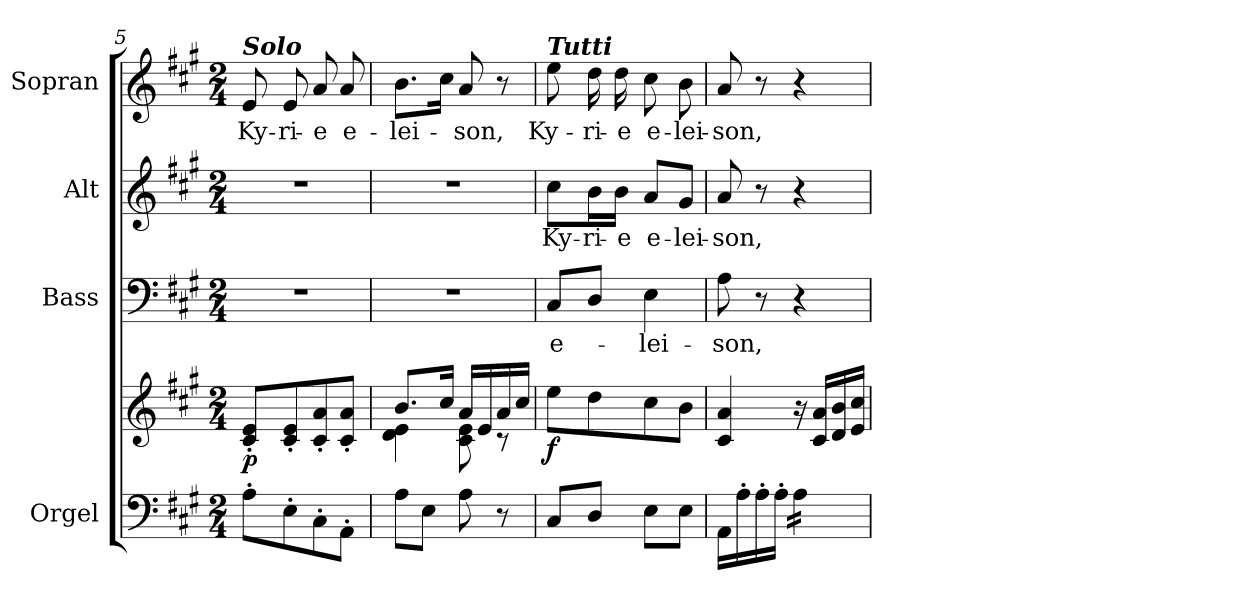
**kern	**kern	**dynam	**kern	**text	**kern	**text	**kern	**text
*part4	*part4	*part4	*part3	*part3	*part2	*part2	*part1	*part1
*staff5	*staff4	*staff4/5	*staff3	*staff3	*staff2	*staff2	*staff1	*staff1
*I"Orgel	*	*	*I"Bass	*	*I"Alt	*	*I"Sopran	*
*I'Org.	*	*	*I'B.	*	*I'A.	*	*I'S.	*
*clefF4	*clefG2	*	*clefF4	*	*clefG2	*	*clefG2	*
*k[f#c#g#]	*k[f#c#g#]	*	*k[f#c#g#]	*	*k[f#c#g#]	*	*k[f#c#g#]	*
*A:	*A:	*	*A:	*	*A:	*	*A:	*
*M2/4	*M2/4	*	*M2/4	*	*M2/4	*	*M2/4	*
=5	=5	=5	=5	=5	=5	=5	=5	=5
!	!	!	!	!	!	!	!LO:TX:a:Bi:t=Solo	!
!	!	!LO:DY:b	!	!	!	!	!	!LO:LY:b
8A'>\L	8c#/'< 8e/'<L	p	2r	.	2r	.	8e/	Ky-
!	!	!	!	!	!	!	!	!LO:LY:b
8E'>\	8c#/'< 8e/'<	.	.	.	.	.	8e/	-ri-
!	!	!	!	!	!	!	!	!LO:LY:b
8C#'>\	8c#/'< 8a/'<	.	.	.	.	.	8a/	-e
!	!	!	!	!	!	!	!	!LO:LY:b
8AA'>\J	8c#/'< 8a/'<J	.	.	.	.	.	8a/	e-
!!LO:LB:g=z
=6	=6	=6	=6	=6	=6	=6	=6	=6
*	*^	*	*	*	*	*	*	*
!	!	!	!	!	!	!	!	!	!LO:LY:b
8A\L	8.b/L	4d\ 4e\	.	2r	.	2r	.	8.b\L	-lei-
8E\J	.	.	.	.	.	.	.	.	.
.	16cc#/Jk	.	.	.	.	.	.	16cc#\Jk	.
!	!	!	!	!	!	!	!	!	!LO:LY:b
8A\	16a/LL	8c#\ 8e\	.	.	.	.	.	8a/	-son,
.	16e/	.	.	.	.	.	.	.	.
8r	16a/	8rc	.	.	.	.	.	8r	.
.	16cc#/JJ	.	.	.	.	.	.	.	.
*	*v	*v	*	*	*	*	*	*	*
=7	=7	=7	=7	=7	=7	=7	=7	=7
!	!	!	!	!	!	!	!LO:TX:a:Bi:t=Tutti	!
!	!	!LO:DY:b	!	!LO:LY:b	!	!LO:LY:b	!	!LO:LY:b
8C#/L	8ee\L	f	8C#/L	e-	8cc#\L	Ky-	8ee\	Ky-
!	!	!	!	!	!	!LO:LY:b	!	!LO:LY:b
8D/J	8dd\	.	8D/J	.	16b\L	-ri-	16dd\	-ri-
!	!	!	!	!	!	!LO:LY:b	!	!LO:LY:b
.	.	.	.	.	16b\JJ	-e	16dd\	-e
!	!	!	!	!LO:LY:b	!	!LO:LY:b	!	!LO:LY:b
8E\L	8cc#\	.	4E\	-lei-	8a/L	e-	8cc#\	e-
!	!	!	!	!	!	!LO:LY:b	!	!LO:LY:b
8E\J	8b\J	.	.	.	8g#/J	-lei-	8b\	-lei-
=8	=8	=8	=8	=8	=8	=8	=8	=8
!	!	!	!	!LO:LY:b	!	!LO:LY:b	!	!LO:LY:b
16AA\LL	4c#/ 4a/	.	8A\	-son,	8a/	-son,	8a/	-son,
16A'>\	.	.	.	.	.	.	.	.
16A'>\	.	.	8r	.	8r	.	8r	.
16A'>\JJ	.	.	.	.	.	.	.	.
*tremolo	*	*	*	*	*	*	*	*
16A\LL	16r	.	4r	.	4r	.	4r	.
16A\	16c#/ 16a/LL	.	.	.	.	.	.	.
16A\	16d/ 16b/	.	.	.	.	.	.	.
16A\JJ	16e/ 16cc#/JJ	.	.	.	.	.	.	.
*Xtremolo	*	*	*	*	*	*	*	*
=	=	=	=	=	=	=	=	=
*-	*-	*-	*-	*-	*-	*-	*-	*-
